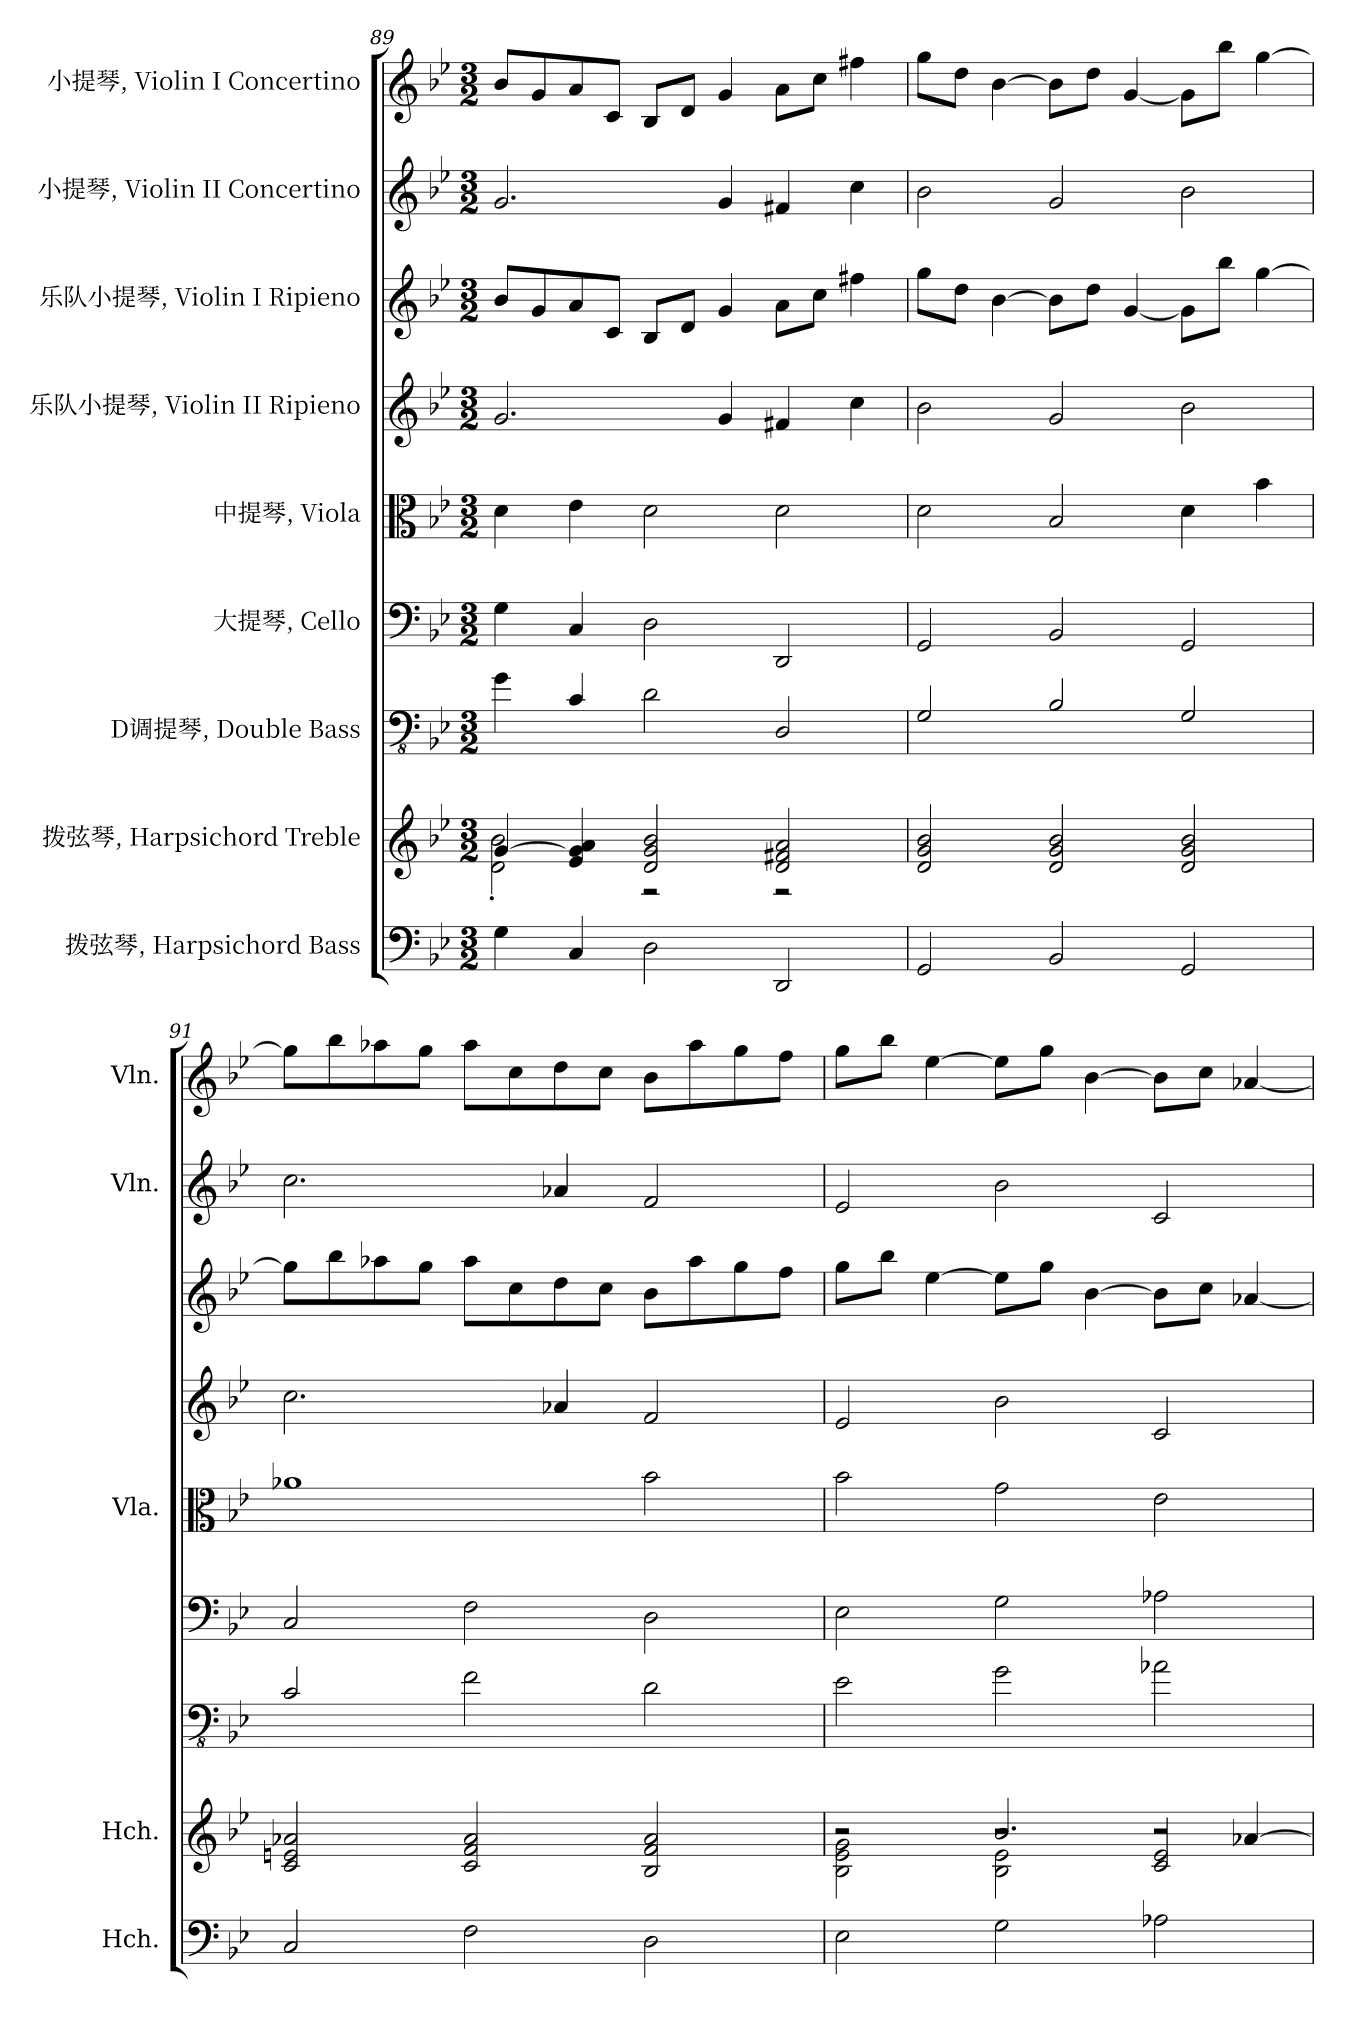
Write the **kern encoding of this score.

**kern	**kern	**kern	**kern	**kern	**kern	**kern	**kern	**kern
*part9	*part8	*part7	*part6	*part5	*part4	*part3	*part2	*part1
*staff9	*staff8	*staff7	*staff6	*staff5	*staff4	*staff3	*staff2	*staff1
*I"拨弦琴, Harpsichord Bass	*I"拨弦琴, Harpsichord Treble	*I"D调提琴, Double Bass	*I"大提琴, Cello	*I"中提琴, Viola	*I"乐队小提琴, Violin II Ripieno	*I"乐队小提琴, Violin  I Ripieno	*I"小提琴, Violin II Concertino	*I"小提琴, Violin  I Concertino
*I'Hch.	*I'Hch.	*	*	*I'Vla.	*	*	*I'Vln.	*I'Vln.
*clefF4	*clefG2	*clefFv4	*clefF4	*clefC3	*clefG2	*clefG2	*clefG2	*clefG2
*	*	*ITrd7c12	*	*	*	*	*	*
*k[b-e-]	*k[b-e-]	*k[b-e-]	*k[b-e-]	*k[b-e-]	*k[b-e-]	*k[b-e-]	*k[b-e-]	*k[b-e-]
*M3/2	*M3/2	*M3/2	*M3/2	*M3/2	*M3/2	*M3/2	*M3/2	*M3/2
=89	=89	=89	=89	=89	=89	=89	=89	=89
*	*^	*	*	*	*	*	*	*
4G\	[4g/	2d\' 2b-\'	4GG\	4G\	4d\	2.g/	8b-/L	2.g/	8b-/L
.	.	.	.	.	.	.	8g/	.	8g/
4C/	4e-/ 4g/] 4a/	.	4CC/	4C/	4e-\	.	8a/	.	8a/
.	.	.	.	.	.	.	8c/J	.	8c/J
2D\	2d/ 2g/ 2b-/	2r	2DD\	2D\	2d\	.	8B-/L	.	8B-/L
.	.	.	.	.	.	.	8d/J	.	8d/J
.	.	.	.	.	.	4g/	4g/	4g/	4g/
2DD/	2d/ 2f#X/ 2a/	2r	2DDD/	2DD/	2d\	4f#X/	8a\L	4f#X/	8a\L
.	.	.	.	.	.	.	8cc\J	.	8cc\J
.	.	.	.	.	.	4cc\	4ff#X\	4cc\	4ff#X\
*	*v	*v	*	*	*	*	*	*	*
=90	=90	=90	=90	=90	=90	=90	=90	=90
2GG/	2d/ 2g/ 2b-/	2GGG/	2GG/	2d\	2b-\	8gg\L	2b-\	8gg\L
.	.	.	.	.	.	8dd\J	.	8dd\J
.	.	.	.	.	.	[4b-\	.	[4b-\
2BB-/	2d/ 2g/ 2b-/	2BBB-/	2BB-/	2B-/	2g/	8b-\L]	2g/	8b-\L]
.	.	.	.	.	.	8dd\J	.	8dd\J
.	.	.	.	.	.	[4g/	.	[4g/
2GG/	2d/ 2g/ 2b-/	2GGG/	2GG/	4d\	2b-\	8g\L]	2b-\	8g\L]
.	.	.	.	.	.	8bb-\J	.	8bb-\J
.	.	.	.	4b-\	.	[4gg\	.	[4gg\
!!LO:PB:g=z
=91	=91	=91	=91	=91	=91	=91	=91	=91
2C/	2c/ 2en/ 2a-X/	2CC/	2C/	1a-X	2.cc\	8gg\L]	2.cc\	8gg\L]
.	.	.	.	.	.	8bb-\	.	8bb-\
.	.	.	.	.	.	8aa-X\	.	8aa-X\
.	.	.	.	.	.	8gg\J	.	8gg\J
2F\	2c/ 2f/ 2a-/	2FF\	2F\	.	.	8aa-\L	.	8aa-\L
.	.	.	.	.	.	8cc\	.	8cc\
.	.	.	.	.	4a-X/	8dd\	4a-X/	8dd\
.	.	.	.	.	.	8cc\J	.	8cc\J
2D\	2B-/ 2f/ 2a-/	2DD\	2D\	2b-\	2f/	8b-\L	2f/	8b-\L
.	.	.	.	.	.	8aa-\	.	8aa-\
.	.	.	.	.	.	8gg\	.	8gg\
.	.	.	.	.	.	8ff\J	.	8ff\J
=92	=92	=92	=92	=92	=92	=92	=92	=92
*	*^	*	*	*	*	*	*	*
*	*	*^	*	*	*	*	*	*	*
2E-\	2r	2B-\ 2e-\ 2g\	2r	2EE-\	2E-\	2b-\	2e-/	8gg\L	2e-/	8gg\L
.	.	.	.	.	.	.	.	8bb-\J	.	8bb-\J
.	.	.	.	.	.	.	.	[4ee-\	.	[4ee-\
2G\	2.b-/	2B-\ 2e-\	2r	2GG\	2G\	2g\	2b-\	8ee-\L]	2b-\	8ee-\L]
.	.	.	.	.	.	.	.	8gg\J	.	8gg\J
.	.	.	.	.	.	.	.	[4b-\	.	[4b-\
2A-X\	.	2r	2c/ 2e-/	2AA-X\	2A-X\	2e-\	2c/	8b-\L]	2c/	8b-\L]
.	.	.	.	.	.	.	.	8cc\J	.	8cc\J
.	[4a-X/	.	.	.	.	.	.	[4a-X/	.	[4a-X/
*	*v	*v	*v	*	*	*	*	*	*	*
=	=	=	=	=	=	=	=	=
*-	*-	*-	*-	*-	*-	*-	*-	*-
